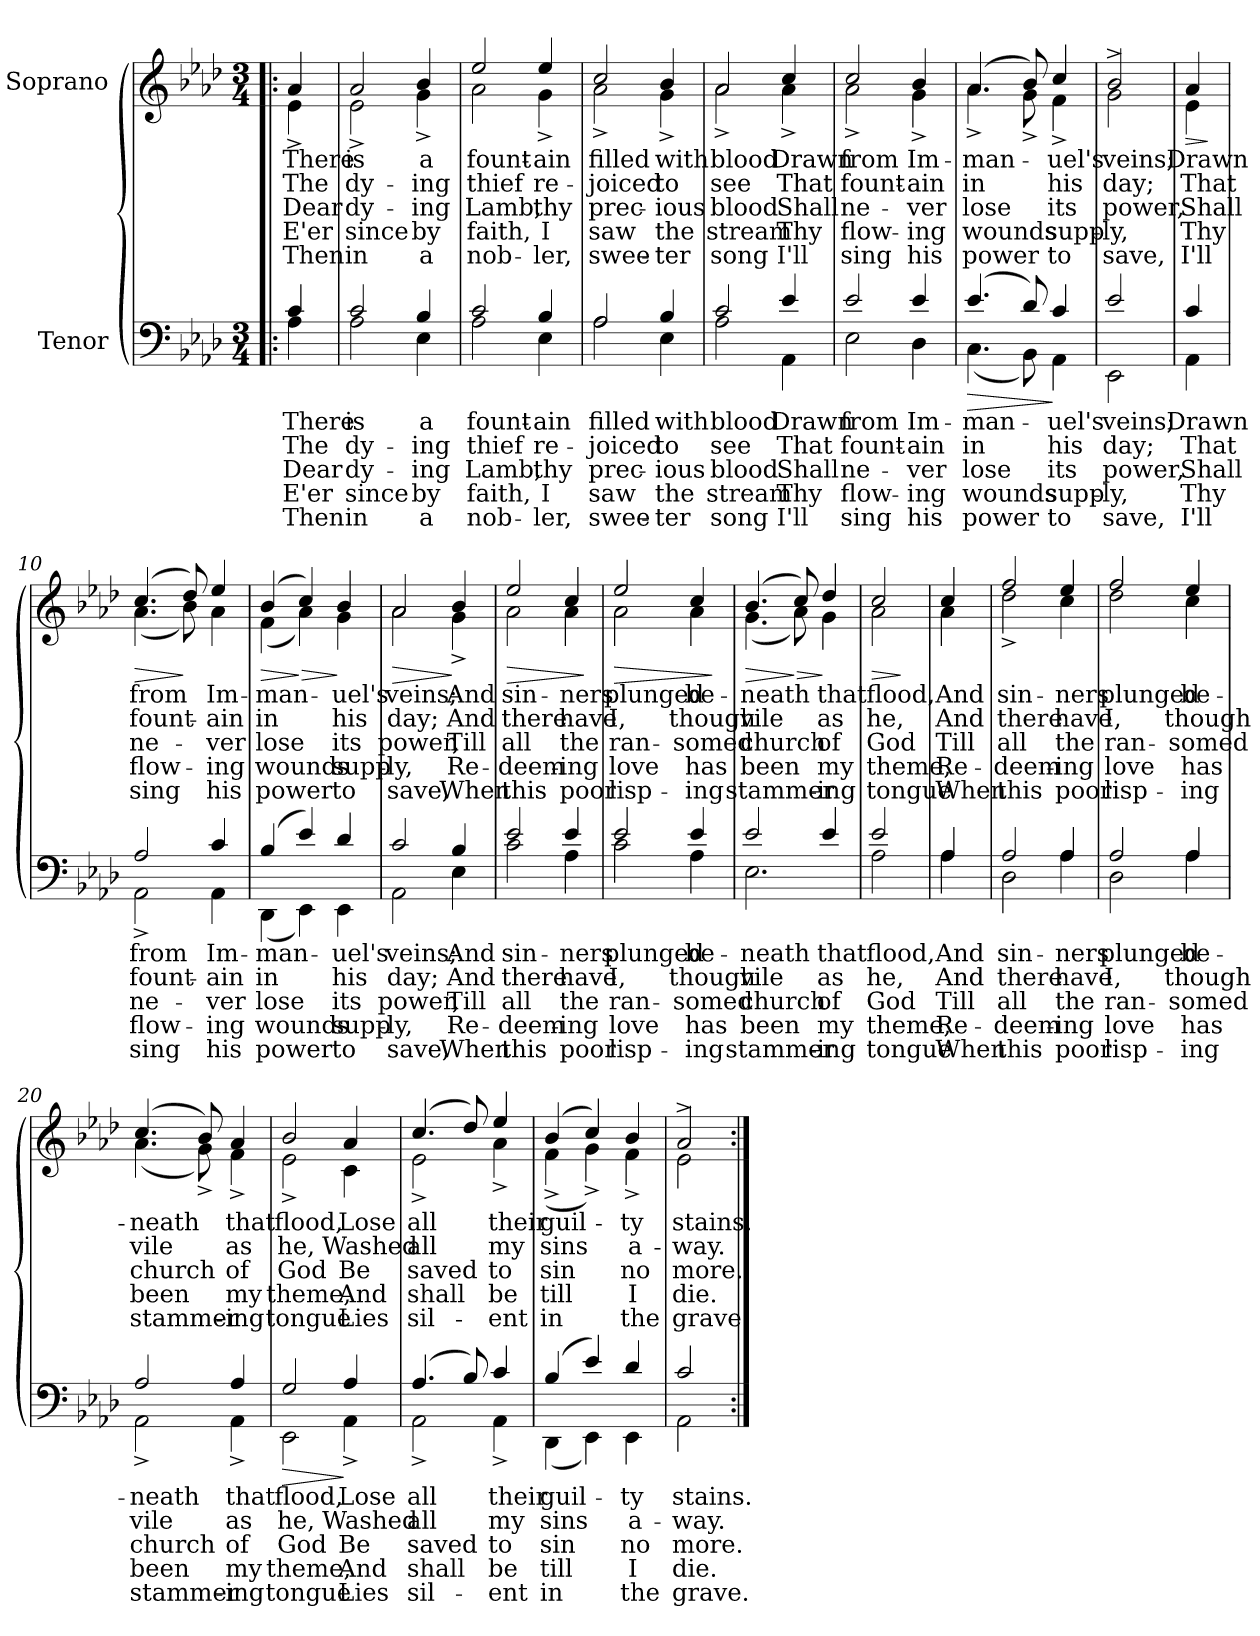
**kern	**text	**text	**text	**text	**text	**dynam	**kern	**text	**text	**text	**text	**text	**dynam
*part2	*part2	*part2	*part2	*part2	*part2	*part2	*part1	*part1	*part1	*part1	*part1	*part1	*part1
*staff2	*staff2	*staff2	*staff2	*staff2	*staff2	*staff2	*staff1	*staff1	*staff1	*staff1	*staff1	*staff1	*staff1
*I"Tenor	*	*	*	*	*	*	*I"Soprano	*	*	*	*	*	*
*clefF4	*	*	*	*	*	*	*clefG2	*	*	*	*	*	*
*k[b-e-a-d-]	*	*	*	*	*	*	*k[b-e-a-d-]	*	*	*	*	*	*
*A-:	*	*	*	*	*	*	*A-:	*	*	*	*	*	*
*M3/4	*	*	*	*	*	*	*M3/4	*	*	*	*	*	*
=1!|:	=1!|:	=1!|:	=1!|:	=1!|:	=1!|:	=1!|:	=1!|:	=1!|:	=1!|:	=1!|:	=1!|:	=1!|:	=1!|:
!	!LO:LY:a:rj	!LO:LY:a:rj	!LO:LY:a:rj	!LO:LY:a:rj	!LO:LY:a:rj	!	!	!LO:LY:b:rj	!LO:LY:b:rj	!LO:LY:b:rj	!LO:LY:b:rj	!LO:LY:b:rj	!
*^	*	*	*	*	*	*	*^	*	*	*	*	*	*
4c/	4A-\	There	The	Dear	E'er	Then	.	4a-/	4e-^<\	There	The	Dear	E'er	Then	.
=2	=2	=2	=2	=2	=2	=2	=2	=2	=2	=2	=2	=2	=2	=2	=2
!	!	!LO:LY:a	!LO:LY:a	!LO:LY:a	!LO:LY:a	!LO:LY:a	!	!	!	!LO:LY:b	!LO:LY:b	!LO:LY:b	!LO:LY:b	!LO:LY:b	!
2c/	2A-\	is	dy-	dy-	since	in	.	2a-/	2e-^<\	is	dy-	dy-	since	in	.
!	!	!LO:LY:a:rj	!LO:LY:a:rj	!LO:LY:a:rj	!LO:LY:a:rj	!LO:LY:a:rj	!	!	!	!LO:LY:b:rj	!LO:LY:b:rj	!LO:LY:b:rj	!LO:LY:b:rj	!LO:LY:b:rj	!
4B-/	4E-\	a	-ing	-ing	by	a	.	4b-/	4g^<\	a	-ing	-ing	by	a	.
=3	=3	=3	=3	=3	=3	=3	=3	=3	=3	=3	=3	=3	=3	=3	=3
!	!	!LO:LY:a	!LO:LY:a	!LO:LY:a	!LO:LY:a	!LO:LY:a	!	!	!	!LO:LY:b	!LO:LY:b	!LO:LY:b	!LO:LY:b	!LO:LY:b	!
2c/	2A-\	fount-	thief	Lamb,	faith,	nob-	.	2ee-/	2a-\	fount-	thief	Lamb,	faith,	nob-	.
!	!	!LO:LY:a	!LO:LY:a	!LO:LY:a	!LO:LY:a	!LO:LY:a	!	!	!	!LO:LY:b	!LO:LY:b	!LO:LY:b	!LO:LY:b	!LO:LY:b	!
4B-/	4E-\	-ain	re-	thy	I	-ler,	.	4ee-/	4g^<\	-ain	re-	thy	I	-ler,	.
=4	=4	=4	=4	=4	=4	=4	=4	=4	=4	=4	=4	=4	=4	=4	=4
!	!	!LO:LY:a	!LO:LY:a	!LO:LY:a	!LO:LY:a	!LO:LY:a	!	!	!	!LO:LY:b	!LO:LY:b	!LO:LY:b	!LO:LY:b	!LO:LY:b	!
2A-/	2A-\	filled	-joiced	prec-	saw	swee-	.	2cc/	2a-^<\	filled	-joiced	prec-	saw	swee-	.
!	!	!LO:LY:a	!LO:LY:a	!LO:LY:a	!LO:LY:a	!LO:LY:a	!	!	!	!LO:LY:b	!LO:LY:b	!LO:LY:b	!LO:LY:b	!LO:LY:b	!
4B-/	4E-\	with	to	-ious	the	-ter	.	4b-/	4g^<\	with	to	-ious	the	-ter	.
=5	=5	=5	=5	=5	=5	=5	=5	=5	=5	=5	=5	=5	=5	=5	=5
!	!	!LO:LY:a	!LO:LY:a	!LO:LY:a	!LO:LY:a	!LO:LY:a	!	!	!	!LO:LY:b	!LO:LY:b	!LO:LY:b	!LO:LY:b	!LO:LY:b	!
2c/	2A-\	blood	see	blood	stream	song	.	2a-/	2a-^<\	blood	see	blood	stream	song	.
!	!	!LO:LY:a	!LO:LY:a	!LO:LY:a	!LO:LY:a	!LO:LY:a	!	!	!	!LO:LY:b	!LO:LY:b	!LO:LY:b	!LO:LY:b	!LO:LY:b	!
4e-/	4AA-\	Drawn	That	Shall	Thy	I'll	.	4cc/	4a-^<\	Drawn	That	Shall	Thy	I'll	.
=6	=6	=6	=6	=6	=6	=6	=6	=6	=6	=6	=6	=6	=6	=6	=6
!	!	!LO:LY:a	!LO:LY:a	!LO:LY:a	!LO:LY:a	!LO:LY:a	!	!	!	!LO:LY:b	!LO:LY:b	!LO:LY:b	!LO:LY:b	!LO:LY:b	!
2e-/	2E-\	from	fount-	ne-	flow-	sing	.	2cc/	2a-^<\	from	fount-	ne-	flow-	sing	.
!	!	!LO:LY:a	!LO:LY:a	!LO:LY:a	!LO:LY:a	!LO:LY:a	!	!	!	!LO:LY:b	!LO:LY:b	!LO:LY:b	!LO:LY:b	!LO:LY:b	!
4e-/	4D-\	Im-	-ain	-ver	-ing	his	.	4b-/	4g^<\	Im-	-ain	-ver	-ing	his	.
=7	=7	=7	=7	=7	=7	=7	=7	=7	=7	=7	=7	=7	=7	=7	=7
!	!	!LO:LY:a	!LO:LY:a	!LO:LY:a	!LO:LY:a	!LO:LY:a	!LO:HP:b	!	!	!LO:LY:b	!LO:LY:b	!LO:LY:b	!LO:LY:b	!LO:LY:b	!
(4.e-/	(<4.C\	-man-	in	lose	wounds	power	>	(<4.a-/	4.a-^<\	-man-	in	lose	wounds	power	.
8d-/)	8BB-\)	.	.	.	.	.	.	8b-/)	8g^<\	.	.	.	.	.	.
!	!	!LO:LY:a	!LO:LY:a	!LO:LY:a	!LO:LY:a	!LO:LY:a	!	!	!	!LO:LY:b	!LO:LY:b	!LO:LY:b	!LO:LY:b	!LO:LY:b	!
4c/	4AA-\	-uel's	his	its	supp-	to	]	4cc/	4f^<\	-uel's	his	its	supp-	to	.
=8	=8	=8	=8	=8	=8	=8	=8	=8	=8	=8	=8	=8	=8	=8	=8
!	!	!LO:LY:a	!LO:LY:a	!LO:LY:a	!LO:LY:a	!LO:LY:a	!	!	!	!LO:LY:b	!LO:LY:b	!LO:LY:b	!LO:LY:b	!LO:LY:b	!
2EE-\	2e-/	veins;	day;	power,	-ly,	save,	.	2g^<\	2b-/	veins;	day;	power,	-ly,	save,	.
!!LO:LB:g=z	!!
=9	=9	=9	=9	=9	=9	=9	=9	=9	=9	=9	=9	=9	=9	=9	=9
!	!	!LO:LY:a	!LO:LY:a	!LO:LY:a	!LO:LY:a	!LO:LY:a	!	!	!	!LO:LY:b	!LO:LY:b	!LO:LY:b	!LO:LY:b	!LO:LY:b	!LO:HP:b
4c/	4AA-\	Drawn	That	Shall	Thy	I'll	.	4a-/	4e-\	Drawn	That	Shall	Thy	I'll	>
*v	*v	*	*	*	*	*	*	*	*	*	*	*	*	*	*
*	*	*	*	*	*	*	*v	*v	*	*	*	*	*	*
.	.	.	.	.	.	.	.	.	.	.	.	.	]
=10	=10	=10	=10	=10	=10	=10	=10	=10	=10	=10	=10	=10	=10
!	!LO:LY:a	!LO:LY:a	!LO:LY:a	!LO:LY:a	!LO:LY:a	!	!	!LO:LY:b	!LO:LY:b	!LO:LY:b	!LO:LY:b	!LO:LY:b	!LO:HP:b
*^	*	*	*	*	*	*	*	*	*	*	*	*	*
!	!	!	!	!	!	!	!	!	!	!	!	!	!	!LO:HP:n=1:b
*	*	*	*	*	*	*	*	*^	*	*	*	*	*	*
2A-/	2AA-^<\	from	fount-	ne-	flow-	sing	.	(4.cc/	(<4.a-\	from	fount-	ne-	flow-	sing	> >
.	.	.	.	.	.	.	.	8dd-/)	8b-\)	.	.	.	.	.	]
!	!	!LO:LY:a	!LO:LY:a	!LO:LY:a	!LO:LY:a	!LO:LY:a	!	!	!	!LO:LY:b	!LO:LY:b	!LO:LY:b	!LO:LY:b	!LO:LY:b	!
4c/	4AA-\	Im-	-ain	-ver	-ing	his	.	4ee-/	4a-\	Im-	-ain	-ver	-ing	his	]
=11	=11	=11	=11	=11	=11	=11	=11	=11	=11	=11	=11	=11	=11	=11	=11
!	!	!LO:LY:a	!LO:LY:a	!LO:LY:a	!LO:LY:a	!LO:LY:a	!	!	!	!LO:LY:b	!LO:LY:b	!LO:LY:b	!LO:LY:b	!LO:LY:b	!LO:HP:b
!	!	!	!	!	!	!	!	!	!	!	!	!	!	!	!LO:HP:n=1:b
(4B-/	(<4DD-\	-man-	in	lose	wounds	power	.	(4b-/	(<4f\	-man-	in	lose	wounds	power	> >
!	!	!	!	!	!	!	!	!	!	!	!	!	!	!	!LO:HP:n=1:b
4e-/)	4EE-\)	.	.	.	.	.	.	4cc/)	4a-\)	.	.	.	.	.	] >
!	!	!LO:LY:a	!LO:LY:a	!LO:LY:a	!LO:LY:a	!LO:LY:a	!	!	!	!LO:LY:b	!LO:LY:b	!LO:LY:b	!LO:LY:b	!LO:LY:b	!
4d-/	4EE-\	-uel's	his	its	supp-	to	.	4b-/	4g\	-uel's	his	its	supp-	to	]
*v	*v	*	*	*	*	*	*	*	*	*	*	*	*	*	*
*	*	*	*	*	*	*	*v	*v	*	*	*	*	*	*
.	.	.	.	.	.	.	.	.	.	.	.	.	]
=12	=12	=12	=12	=12	=12	=12	=12	=12	=12	=12	=12	=12	=12
!	!LO:LY:a	!LO:LY:a	!LO:LY:a	!LO:LY:a	!LO:LY:a	!	!	!LO:LY:b	!LO:LY:b	!LO:LY:b	!LO:LY:b	!LO:LY:b	!LO:HP:b
*^	*	*	*	*	*	*	*^	*	*	*	*	*	*
2c/	2AA-\	veins;	day;	power,	-ly,	save,	.	2a-/	2a-\	veins;	day;	power,	-ly,	save,	>
!	!	!LO:LY:a	!LO:LY:a	!LO:LY:a	!LO:LY:a	!LO:LY:a	!	!	!	!LO:LY:b	!LO:LY:b	!LO:LY:b	!LO:LY:b	!LO:LY:b	!
4B-/	4E-\	And	And	Till	Re-	When	.	4b-/	4g^<\	And	And	Till	Re-	When	]
=13	=13	=13	=13	=13	=13	=13	=13	=13	=13	=13	=13	=13	=13	=13	=13
!	!	!LO:LY:a	!LO:LY:a	!LO:LY:a	!LO:LY:a	!LO:LY:a	!	!	!	!LO:LY:b	!LO:LY:b	!LO:LY:b	!LO:LY:b	!LO:LY:b	!LO:HP:b
2e-/	2c\	sin-	there	all	-deem-	this	.	2ee-/	2a-\	sin-	there	all	-deem-	this	>
!	!	!LO:LY:a	!LO:LY:a	!LO:LY:a	!LO:LY:a	!LO:LY:a	!	!	!	!LO:LY:b	!LO:LY:b	!LO:LY:b	!LO:LY:b	!LO:LY:b	!
4e-/	4A-\	-ners	have	the	-ing	poor	.	4cc/	4a-\	-ners	have	the	-ing	poor	.
*v	*v	*	*	*	*	*	*	*	*	*	*	*	*	*	*
*	*	*	*	*	*	*	*v	*v	*	*	*	*	*	*
.	.	.	.	.	.	.	.	.	.	.	.	.	]
=14	=14	=14	=14	=14	=14	=14	=14	=14	=14	=14	=14	=14	=14
!	!LO:LY:a	!LO:LY:a	!LO:LY:a	!LO:LY:a	!LO:LY:a	!	!	!LO:LY:b	!LO:LY:b	!LO:LY:b	!LO:LY:b	!LO:LY:b	!LO:HP:b
*^	*	*	*	*	*	*	*^	*	*	*	*	*	*
2e-/	2c\	plunged	I,	ran-	love	lisp-	.	2ee-/	2a-\	plunged	I,	ran-	love	lisp-	>
!	!	!LO:LY:a	!LO:LY:a	!LO:LY:a	!LO:LY:a	!LO:LY:a	!	!	!	!LO:LY:b	!LO:LY:b	!LO:LY:b	!LO:LY:b	!LO:LY:b	!
4e-/	4A-\	be-	though	-somed	has	-ing	.	4cc/	4a-\	be-	though	-somed	has	-ing	.
*v	*v	*	*	*	*	*	*	*	*	*	*	*	*	*	*
*	*	*	*	*	*	*	*v	*v	*	*	*	*	*	*
.	.	.	.	.	.	.	.	.	.	.	.	.	]
=15	=15	=15	=15	=15	=15	=15	=15	=15	=15	=15	=15	=15	=15
!	!LO:LY:a	!LO:LY:a	!LO:LY:a	!LO:LY:a	!LO:LY:a	!	!	!LO:LY:b	!LO:LY:b	!LO:LY:b	!LO:LY:b	!LO:LY:b	!LO:HP:b
*^	*	*	*	*	*	*	*	*	*	*	*	*	*
!	!	!	!	!	!	!	!	!	!	!	!	!	!	!LO:HP:n=1:b
*	*	*	*	*	*	*	*	*^	*	*	*	*	*	*
2e-/	2.E-\	-neath	vile	church	been	stammer-	.	(4.b-/	(<4.g\	-neath	vile	church	been	stammer-	> >
!	!	!	!	!	!	!	!	!	!	!	!	!	!	!	!LO:HP:n=1:b
.	.	.	.	.	.	.	.	8cc/)	8a-\)	.	.	.	.	.	] >
!	!	!LO:LY:a	!LO:LY:a	!LO:LY:a	!LO:LY:a	!LO:LY:a	!	!	!	!LO:LY:b	!LO:LY:b	!LO:LY:b	!LO:LY:b	!LO:LY:b	!
4e-/	.	that	as	of	my	-ing	.	4dd-/	4g\	that	as	of	my	-ing	]
*v	*v	*	*	*	*	*	*	*	*	*	*	*	*	*	*
*	*	*	*	*	*	*	*v	*v	*	*	*	*	*	*
.	.	.	.	.	.	.	.	.	.	.	.	.	]
=16	=16	=16	=16	=16	=16	=16	=16	=16	=16	=16	=16	=16	=16
*^	*	*	*	*	*	*	*	*	*	*	*	*	*
!	!	!LO:LY:a	!LO:LY:a	!LO:LY:a	!LO:LY:a	!LO:LY:a	!	!	!LO:LY:b	!LO:LY:b	!LO:LY:b	!LO:LY:b	!LO:LY:b	!LO:HP:b
*	*	*	*	*	*	*	*	*^	*	*	*	*	*	*
2A-\	2e-/	flood,	he,	God	theme,	tongue	.	2cc/	2a-\	flood,	he,	God	theme,	tongue	>
*v	*v	*	*	*	*	*	*	*	*	*	*	*	*	*	*
*	*	*	*	*	*	*	*v	*v	*	*	*	*	*	*
.	.	.	.	.	.	.	.	.	.	.	.	.	]
!!LO:LB:g=z
=17	=17	=17	=17	=17	=17	=17	=17	=17	=17	=17	=17	=17	=17
!	!LO:LY:a	!LO:LY:a	!LO:LY:a	!LO:LY:a	!LO:LY:a	!	!	!LO:LY:b	!LO:LY:b	!LO:LY:b	!LO:LY:b	!LO:LY:b	!
*^	*	*	*	*	*	*	*^	*	*	*	*	*	*
4A-/	4A-\	And	And	Till	Re-	When	.	4cc/	4a-\	And	And	Till	Re-	When	.
=18	=18	=18	=18	=18	=18	=18	=18	=18	=18	=18	=18	=18	=18	=18	=18
!	!	!LO:LY:a	!LO:LY:a	!LO:LY:a	!LO:LY:a	!LO:LY:a	!	!	!	!LO:LY:b	!LO:LY:b	!LO:LY:b	!LO:LY:b	!LO:LY:b	!
2A-/	2D-\	sin-	there	all	-deem-	this	.	2ff/	2dd-^<\	sin-	there	all	-deem-	this	.
!	!	!LO:LY:a	!LO:LY:a	!LO:LY:a	!LO:LY:a	!LO:LY:a	!	!	!	!LO:LY:b	!LO:LY:b	!LO:LY:b	!LO:LY:b	!LO:LY:b	!
4A-/	4A-\	-ners	have	the	-ing	poor	.	4ee-/	4cc\	-ners	have	the	-ing	poor	.
=19	=19	=19	=19	=19	=19	=19	=19	=19	=19	=19	=19	=19	=19	=19	=19
!	!	!LO:LY:a	!LO:LY:a	!LO:LY:a	!LO:LY:a	!LO:LY:a	!	!	!	!LO:LY:b	!LO:LY:b	!LO:LY:b	!LO:LY:b	!LO:LY:b	!
2A-/	2D-\	plunged	I,	ran-	love	lisp-	.	2ff/	2dd-\	plunged	I,	ran-	love	lisp-	.
!	!	!LO:LY:a	!LO:LY:a	!LO:LY:a	!LO:LY:a	!LO:LY:a	!	!	!	!LO:LY:b	!LO:LY:b	!LO:LY:b	!LO:LY:b	!LO:LY:b	!
4A-/	4A-\	be-	though	-somed	has	-ing	.	4ee-/	4cc\	be-	though	-somed	has	-ing	.
=20	=20	=20	=20	=20	=20	=20	=20	=20	=20	=20	=20	=20	=20	=20	=20
!	!	!LO:LY:a	!LO:LY:a	!LO:LY:a	!LO:LY:a	!LO:LY:a	!	!	!	!LO:LY:b	!LO:LY:b	!LO:LY:b	!LO:LY:b	!LO:LY:b	!
2A-/	2AA-^<\	-neath	vile	church	been	stammer-	.	(4.cc/	(<4.a-\	-neath	vile	church	been	stammer-	.
.	.	.	.	.	.	.	.	8b-/)	8g^<\)	.	.	.	.	.	.
!	!	!LO:LY:a	!LO:LY:a	!LO:LY:a	!LO:LY:a	!LO:LY:a	!	!	!	!LO:LY:b	!LO:LY:b	!LO:LY:b	!LO:LY:b	!LO:LY:b	!
4A-/	4AA-^<\	that	as	of	my	-ing	.	4a-/	4f^<\	that	as	of	my	-ing	.
=21	=21	=21	=21	=21	=21	=21	=21	=21	=21	=21	=21	=21	=21	=21	=21
!	!	!LO:LY:a	!LO:LY:a	!LO:LY:a	!LO:LY:a	!LO:LY:a	!LO:HP:b	!	!	!LO:LY:b	!LO:LY:b	!LO:LY:b	!LO:LY:b	!LO:LY:b	!
2G/	2EE-\	flood,	he,	God	theme,	tongue	>	2b-/	2e-^<\	flood,	he,	God	theme,	tongue	.
!	!	!LO:LY:a	!LO:LY:a	!LO:LY:a	!LO:LY:a	!LO:LY:a	!	!	!	!LO:LY:b	!LO:LY:b	!LO:LY:b	!LO:LY:b	!LO:LY:b	!
4A-/	4AA-^<\	Lose	Washed	Be	And	Lies	]	4a-/	4c\	Lose	Washed	Be	And	Lies	.
=22	=22	=22	=22	=22	=22	=22	=22	=22	=22	=22	=22	=22	=22	=22	=22
!	!	!LO:LY:a	!LO:LY:a	!LO:LY:a	!LO:LY:a	!LO:LY:a	!	!	!	!LO:LY:b	!LO:LY:b	!LO:LY:b	!LO:LY:b	!LO:LY:b	!
(4.A-/	2AA-^<\	all	all	saved	shall	sil-	.	(4.cc/	2e-^<\	all	all	saved	shall	sil-	.
8B-/)	.	.	.	.	.	.	.	8dd-/)	.	.	.	.	.	.	.
!	!	!LO:LY:a	!LO:LY:a	!LO:LY:a	!LO:LY:a	!LO:LY:a	!	!	!	!LO:LY:b	!LO:LY:b	!LO:LY:b	!LO:LY:b	!LO:LY:b	!
4c/	4AA-^<\	their	my	to	be	-ent	.	4ee-/	4a-^<\	their	my	to	be	ent	.
=23	=23	=23	=23	=23	=23	=23	=23	=23	=23	=23	=23	=23	=23	=23	=23
!	!	!LO:LY:a	!LO:LY:a	!LO:LY:a	!LO:LY:a	!LO:LY:a	!	!	!	!LO:LY:b	!LO:LY:b	!LO:LY:b	!LO:LY:b	!LO:LY:b	!
(4B-/	(<4DD-\	guil-	sins	sin	till	in	.	(4b-/	(<4f^<\	guil-	sins	sin	till	-in	.
4e-/)	4EE-\)	.	.	.	.	.	.	4cc/)	4g^<\)	.	.	.	.	.	.
!	!	!LO:LY:a	!LO:LY:a	!LO:LY:a	!LO:LY:a	!LO:LY:a	!	!	!	!LO:LY:b	!LO:LY:b	!LO:LY:b	!LO:LY:b	!LO:LY:b	!
4d-/	4EE-\	-ty	a-	no	I	the	.	4b-/	4f^<\	-ty	a-	no	I	the	.
=24	=24	=24	=24	=24	=24	=24	=24	=24	=24	=24	=24	=24	=24	=24	=24
!	!	!LO:LY:a	!LO:LY:a	!LO:LY:a	!LO:LY:a	!LO:LY:a	!	!	!	!LO:LY:b	!LO:LY:b	!LO:LY:b	!LO:LY:b	!LO:LY:b	!
2AA-\	2c/	stains.	-way.	more.	die.	grave.	.	2e-^<\	2a-/	stains.	-way.	more.	die.	grave.	.
*v	*v	*	*	*	*	*	*	*	*	*	*	*	*	*	*
*	*	*	*	*	*	*	*v	*v	*	*	*	*	*	*
=:|!	=:|!	=:|!	=:|!	=:|!	=:|!	=:|!	=:|!	=:|!	=:|!	=:|!	=:|!	=:|!	=:|!
*-	*-	*-	*-	*-	*-	*-	*-	*-	*-	*-	*-	*-	*-
